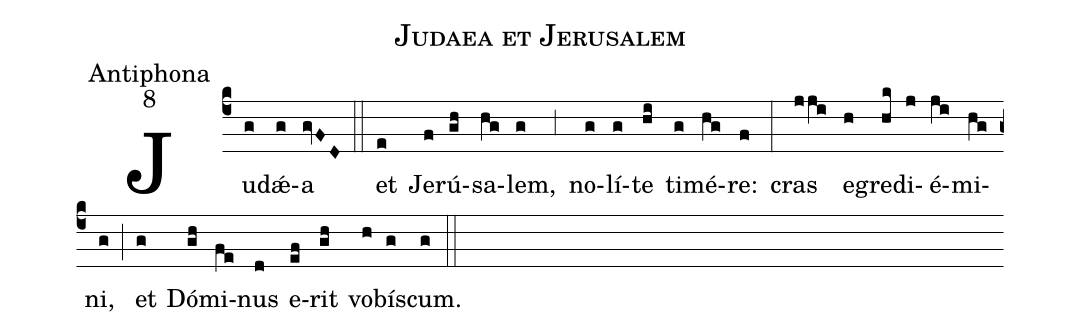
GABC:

name:Judaea et Jerusalem;
office-part:Antiphona;
mode:8;
%%
(c4) Ju(g)d{<sp>'ae</sp>}(g)a(gvFD) (::)
et(e) Je(f)rú(gh)sa(hg)lem,(g) (,3) no(g)lí(g)te(hi) ti(g)mé(hg)re:(f) (:)
cras(jji) e(h)gre(hk)di(j)é(ji)mi(hg)ni,(g) (;) et(g) Dó(gh)mi(fe)nus(d) e(ef)rit(gh) vo(h)bí(g)scum.(g) (::)
